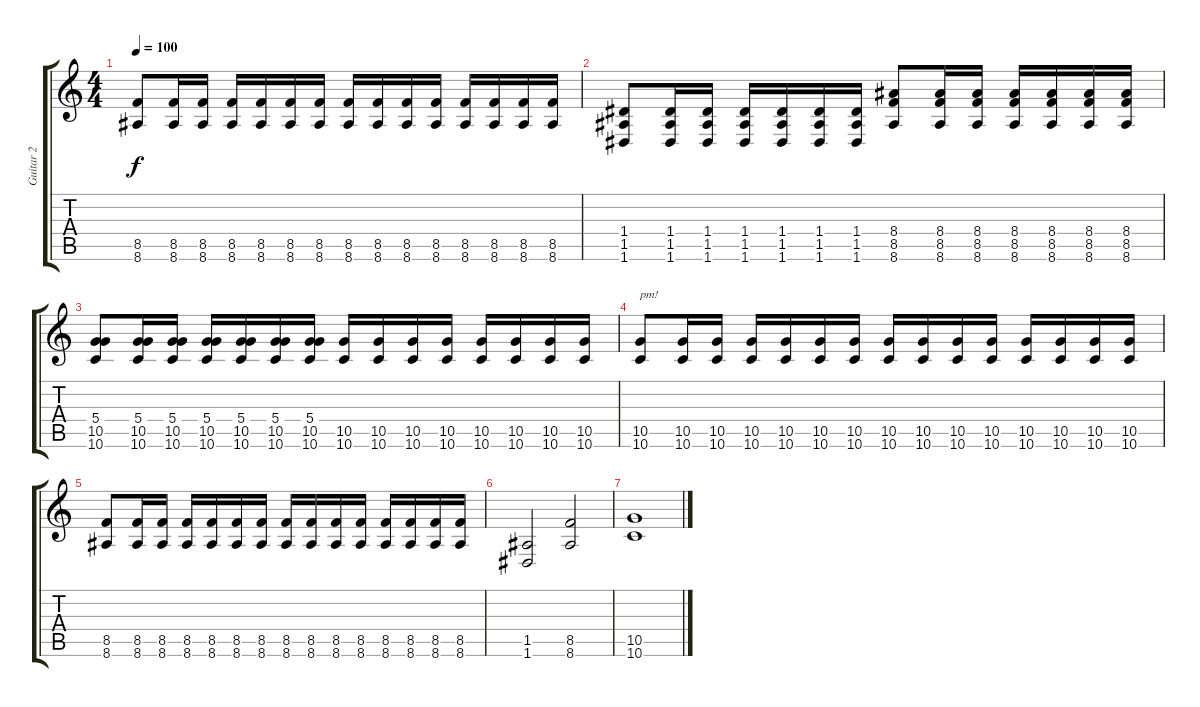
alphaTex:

\track ("Guitar 2" "Guitar 2") {instrument overdrivenguitar}
\staff {score tabs}
\tuning (E4 B3 G3 D3 A2 D2) {hide}
\ts (4 4)
\tempo 100
\clef g2
\ks c
(8.5 8.6).8{dy f} (8.5 8.6).16 (8.5 8.6).16 (8.5 8.6).16 (8.5 8.6).16 (8.5 8.6).16 (8.5 8.6).16 (8.5 8.6).16 (8.5 8.6).16 (8.5 8.6).16 (8.5 8.6).16 (8.5 8.6).16 (8.5 8.6).16 (8.5 8.6).16 (8.5 8.6).16 |
(1.4 1.5 1.6).8 (1.4 1.5 1.6).16 (1.4 1.5 1.6).16 (1.4 1.5 1.6).16 (1.4 1.5 1.6).16 (1.4 1.5 1.6).16 (1.4 1.5 1.6).16 (8.4 8.5 8.6).8 (8.4 8.5 8.6).16 (8.4 8.5 8.6).16 (8.4 8.5 8.6).16 (8.4 8.5 8.6).16 (8.4 8.5 8.6).16 (8.4 8.5 8.6).16 |
(5.4 10.5 10.6).8 (5.4 10.5 10.6).16 (5.4 10.5 10.6).16 (5.4 10.5 10.6).16 (5.4 10.5 10.6).16 (5.4 10.5 10.6).16 (5.4 10.5 10.6).16 (10.5 10.6).16 (10.5 10.6).16 (10.5 10.6).16 (10.5 10.6).16 (10.5 10.6).16 (10.5 10.6).16 (10.5 10.6).16 (10.5 10.6).16 |
(10.5 10.6).8{txt "pm!"} (10.5 10.6).16 (10.5 10.6).16 (10.5 10.6).16 (10.5 10.6).16 (10.5 10.6).16 (10.5 10.6).16 (10.5 10.6).16 (10.5 10.6).16 (10.5 10.6).16 (10.5 10.6).16 (10.5 10.6).16 (10.5 10.6).16 (10.5 10.6).16 (10.5 10.6).16 |
(8.5 8.6).8 (8.5 8.6).16 (8.5 8.6).16 (8.5 8.6).16 (8.5 8.6).16 (8.5 8.6).16 (8.5 8.6).16 (8.5 8.6).16 (8.5 8.6).16 (8.5 8.6).16 (8.5 8.6).16 (8.5 8.6).16 (8.5 8.6).16 (8.5 8.6).16 (8.5 8.6).16 |
(1.5 1.6).2 (8.5 8.6).2 |
(10.5 10.6).1
